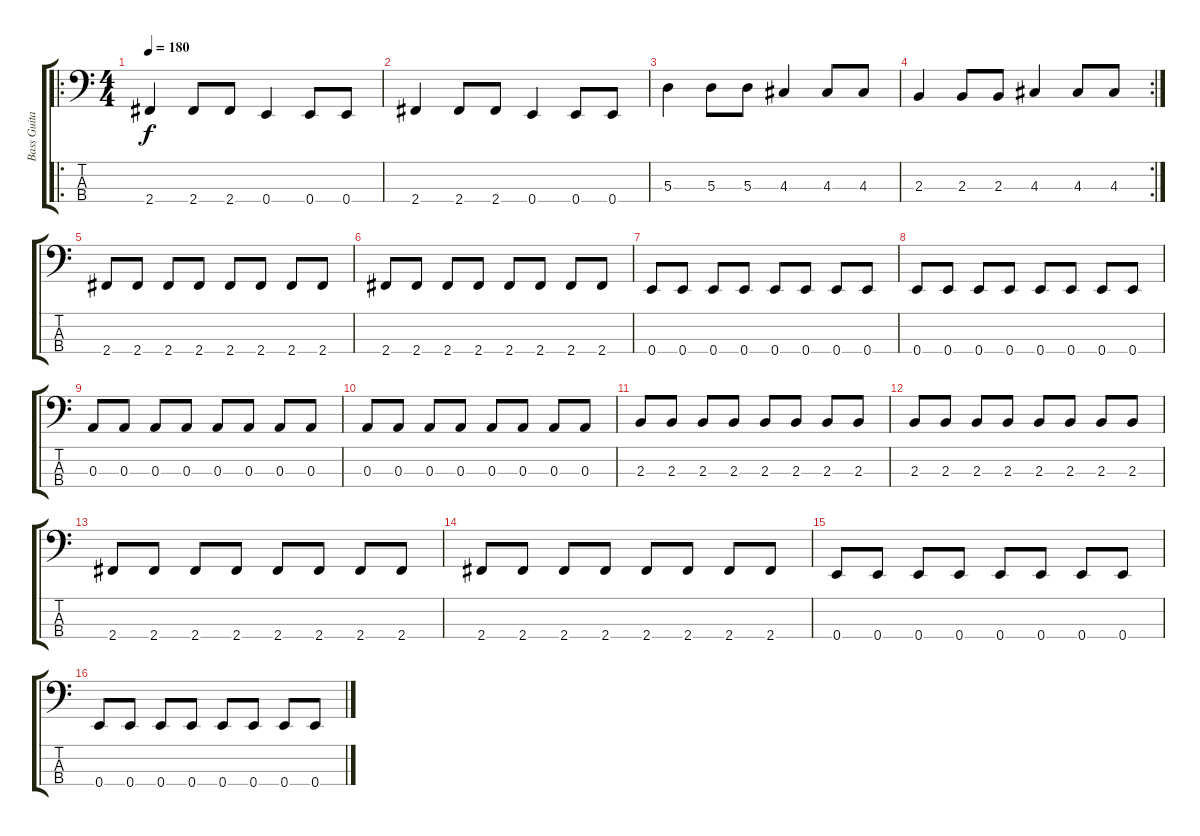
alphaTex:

\track ("Bass Guitar" "Bass Guita") {instrument electricbasspick}
\staff {score tabs}
\tuning (G2 D2 A1 E1) {hide}
\ro
\ts (4 4)
\tempo 180
\clef f4
\ks c
2.4.4{dy f} 2.4.8 2.4.8 0.4.4 0.4.8 0.4.8 |
2.4.4 2.4.8 2.4.8 0.4.4 0.4.8 0.4.8 |
5.3.4 5.3.8 5.3.8 4.3.4 4.3.8 4.3.8 |
\rc 2
2.3.4 2.3.8 2.3.8 4.3.4 4.3.8 4.3.8 |
2.4.8 2.4.8 2.4.8 2.4.8 2.4.8 2.4.8 2.4.8 2.4.8 |
2.4.8 2.4.8 2.4.8 2.4.8 2.4.8 2.4.8 2.4.8 2.4.8 |
0.4.8 0.4.8 0.4.8 0.4.8 0.4.8 0.4.8 0.4.8 0.4.8 |
0.4.8 0.4.8 0.4.8 0.4.8 0.4.8 0.4.8 0.4.8 0.4.8 |
0.3.8 0.3.8 0.3.8 0.3.8 0.3.8 0.3.8 0.3.8 0.3.8 |
0.3.8 0.3.8 0.3.8 0.3.8 0.3.8 0.3.8 0.3.8 0.3.8 |
2.3.8 2.3.8 2.3.8 2.3.8 2.3.8 2.3.8 2.3.8 2.3.8 |
2.3.8 2.3.8 2.3.8 2.3.8 2.3.8 2.3.8 2.3.8 2.3.8 |
2.4.8 2.4.8 2.4.8 2.4.8 2.4.8 2.4.8 2.4.8 2.4.8 |
2.4.8 2.4.8 2.4.8 2.4.8 2.4.8 2.4.8 2.4.8 2.4.8 |
0.4.8 0.4.8 0.4.8 0.4.8 0.4.8 0.4.8 0.4.8 0.4.8 |
0.4.8 0.4.8 0.4.8 0.4.8 0.4.8 0.4.8 0.4.8 0.4.8
